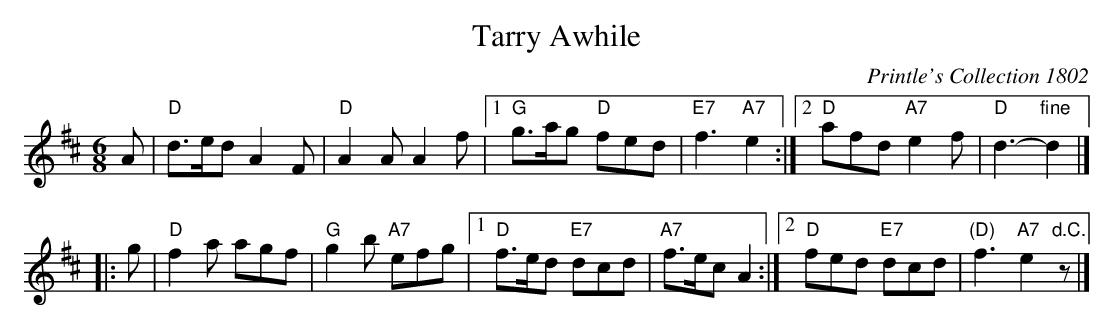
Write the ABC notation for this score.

X:1
T: Tarry Awhile
O: Printle's Collection 1802
M: 6/8
L: 1/8
K: D
A \
| "D"d>ed A2F | "D"A2A A2f \
|1 "G"g>ag "D"fed | "E7"f3 "A7"e2 \
:|2 "D"afd "A7"e2f | "D"d3- "fine"d2 |]
|: g \
| "D"f2a agf | "G"g2b "A7"efg \
|1 "D"f>ed "E7"dcd | "A7"f>ec A2 \
:|2 "D"fed "E7"dcd | "(D)"f3 "A7"e2"d.C."z |]
